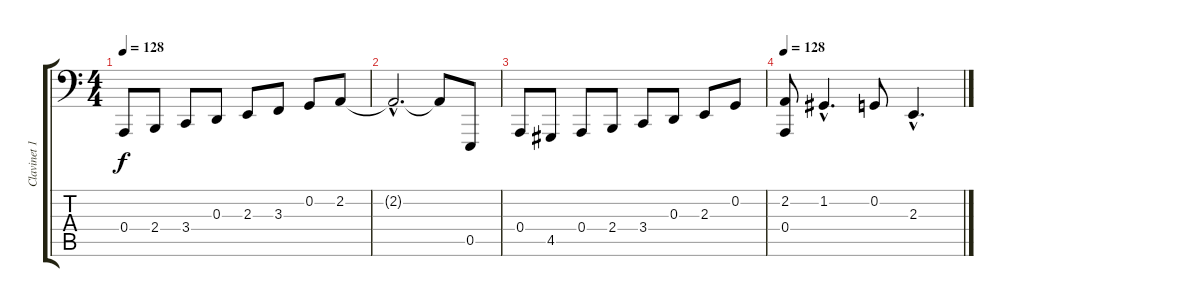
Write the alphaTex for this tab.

\track ("Clavinet 1" "Clavinet 1") {instrument clavinet}
\staff {score tabs}
\tuning (C3 G2 D2 A1 E1 G0) {hide}
\ts (4 4)
\tempo 128
\clef f4
\ks c
0.4.8{dy f} 2.4.8 3.4.8 0.3.8 2.3.8 3.3.8 0.2.8 2.2.8 |
2.2{hac t}.2{d} 2.2{t}.8 0.5.8 |
0.4.8 4.5.8 0.4.8 2.4.8 3.4.8 0.3.8 2.3.8 0.2.8 |
\tempo 128
(2.2 0.4).8 1.2{hac}.4{d} 0.2.8 2.3{hac}.4{d}
